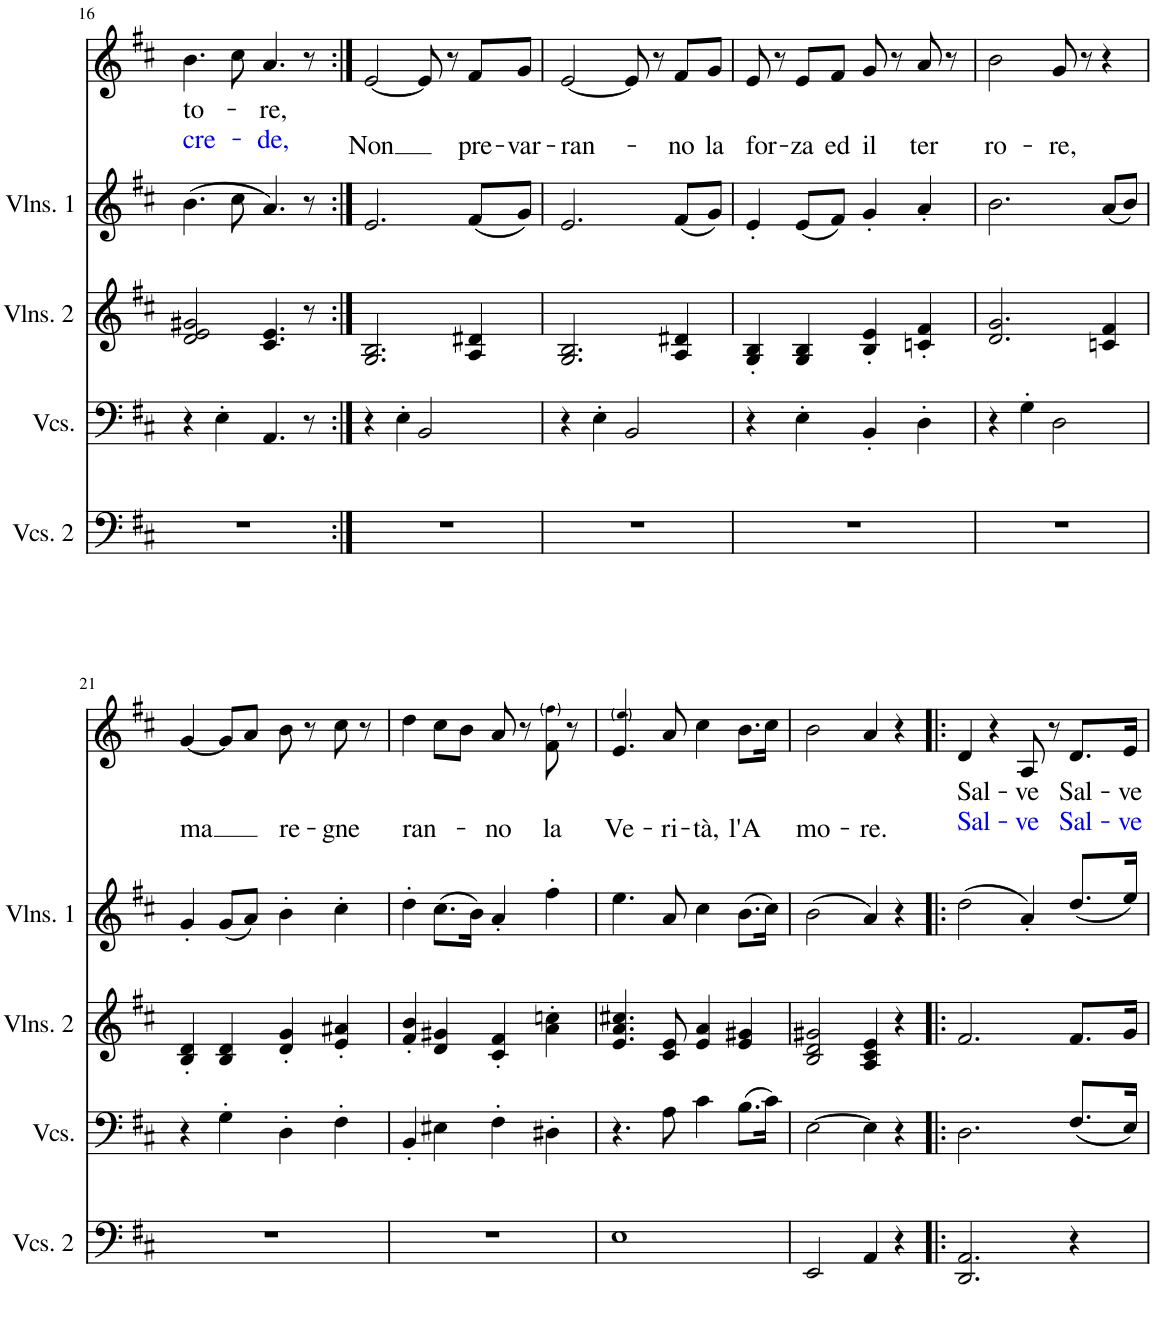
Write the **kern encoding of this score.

**kern	**kern	**kern	**kern	**kern	**text	**text
*part5	*part4	*part3	*part2	*part1	*part1	*part1
*staff5	*staff4	*staff3	*staff2	*staff1	*staff1	*staff1
*I"Violonchelos 2	*I"Violonchelos	*I"Violines 2	*I"Violines 1	*I"Voz	*	*
*I'Vcs. 2	*I'Vcs.	*I'Vlns. 2	*I'Vlns. 1	*	*	*
!!LO:PB:g=z
*clefF4	*clefF4	*clefG2	*clefG2	*clefG2	*	*
*k[f#c#]	*k[f#c#]	*k[f#c#]	*k[f#c#]	*k[f#c#]	*	*
*M4/4	*M4/4	*M4/4	*M4/4	*M4/4	*	*
*met(c)	*met(c)	*met(c)	*met(c)	*met(c)	*	*
=16	=16	=16	=16	=16	=16	=16
!	!	!	!	!	!LO:LY:b	!LO:LY:b:color=#0000E7
1r	4r	2d/ 2e/ 2g#X/	(4.b\	4.b\	-to-	cre-
.	4E'\	.	.	.	.	.
.	.	.	8cc#\	8cc#\	.	.
!	!	!	!	!	!LO:LY:b	!LO:LY:b:color=#0000E7
.	4.AA/	4.c#/ 4.e/	4.a/)	4.a/	-re,	-de,
.	8r	8r	8r	8r	.	.
=17:|!	=17:|!	=17:|!	=17:|!	=17:|!	=17:|!	=17:|!
!	!	!	!	!	!LO:LY:b	!
1r	4r	2.G/ 2.B/	2.e/	[2e/	Non	.
.	4E'\	.	.	.	.	.
.	2BB/	.	.	8e/]	.	.
.	.	.	.	8r	.	.
!	!	!	!	!	!LO:LY:b	!
.	.	4A/ 4d#X/	(8f#/L	8f#/L	pre-	.
!	!	!	!	!	!LO:LY:b	!
.	.	.	8g/J)	8g/J	-var-	.
=18	=18	=18	=18	=18	=18	=18
!	!	!	!	!	!LO:LY:b	!
1r	4r	2.G/ 2.B/	2.e/	[2e/	-ran-	.
.	4E'\	.	.	.	.	.
.	2BB/	.	.	8e/]	.	.
.	.	.	.	8r	.	.
!	!	!	!	!	!LO:LY:b	!
.	.	4A/ 4d#X/	(8f#/L	8f#/L	-no	.
!	!	!	!	!	!LO:LY:b	!
.	.	.	8g/J)	8g/J	la	.
=19	=19	=19	=19	=19	=19	=19
!	!	!	!	!	!LO:LY:b	!
1r	4r	4G/' 4B/'	4e'/	8e/	for-	.
.	.	.	.	8r	.	.
!	!	!	!	!	!LO:LY:b	!
.	4E'\	4G/ 4B/	(8e/L	8e/L	-za	.
!	!	!	!	!	!LO:LY:b	!
.	.	.	8f#/J)	8f#/J	ed	.
!	!	!	!	!	!LO:LY:b	!
.	4BB'/	4B/' 4e/'	4g'/	8g/	il	.
.	.	.	.	8r	.	.
!	!	!	!	!	!LO:LY:b	!
.	4D'\	4cn/' 4f#/'	4a'/	8a/	ter	.
.	.	.	.	8r	.	.
=20	=20	=20	=20	=20	=20	=20
!	!	!	!	!	!LO:LY:b	!
1r	4r	2.d/ 2.g/	2.b\	2b\	-ro-	.
.	4G'\	.	.	.	.	.
!	!	!	!	!	!LO:LY:b	!
.	2D\	.	.	8g/	-re,	.
.	.	.	.	8r	.	.
.	.	4cn/ 4f#/	(8a/L	4r	.	.
.	.	.	8b/J)	.	.	.
!!LO:LB:g=z
=21	=21	=21	=21	=21	=21	=21
!	!	!	!	!	!LO:LY:b	!
1r	4r	4B/' 4d/'	4g'/	[4g/	ma	.
.	4G'\	4B/ 4d/	(8g/L	8g/L]	.	.
.	.	.	8a/J)	8a/J	.	.
!	!	!	!	!	!LO:LY:b	!
.	4D'\	4d/' 4g/'	4b'\	8b\	re-	.
.	.	.	.	8r	.	.
!	!	!	!	!	!LO:LY:b	!
.	4F#'\	4e/' 4a#X/'	4cc#'\	8cc#\	-gne	.
.	.	.	.	8r	.	.
=22	=22	=22	=22	=22	=22	=22
!	!	!	!	!	!LO:LY:b	!
1r	4BB'/	4f#/' 4b/'	4dd'\	4dd\	-ran-	.
.	4E#X\	4d/ 4g#X/	(8.cc#\L	8cc#\L	.	.
.	.	.	.	8b\J	.	.
.	.	.	16b\Jk)	.	.	.
!	!	!	!	!	!LO:LY:b	!
.	4F#'\	4c#/' 4f#/'	4a'/	8a/	-no	.
.	.	.	.	8r	.	.
!	!	!	!	!	!LO:LY:b	!
.	4D#X'\	4a\' 4ccn\'	4ff#'\	8f#\ 8ff#\	la	.
.	.	.	.	8r	.	.
=23	=23	=23	=23	=23	=23	=23
!	!	!	!	!	!LO:LY:b	!
1E	4.r	4.e/ 4.a/ 4.cc#X/	4.ee\	4.e/ 4.ee/	Ve-	.
!	!	!	!	!	!LO:LY:b	!
.	8A\	8c#/ 8e/	8a/	8a/	-ri-	.
!	!	!	!	!	!LO:LY:b	!
.	4c#\	4e/ 4a/	4cc#\	4cc#\	-tà,	.
!	!	!	!	!	!LO:LY:b	!
.	(8.B\L	4e/ 4g#X/	(8.b\L	8.b\L	l'A	.
.	16c#\Jk)	.	16cc#\Jk)	16cc#\Jk	.	.
=24	=24	=24	=24	=24	=24	=24
!	!	!	!	!	!LO:LY:b	!
2EE/	[2E\	2B/ 2d/ 2g#X/	(2b\	2b\	-mo-	.
!	!	!	!	!	!LO:LY:b	!
4AA/	4E\]	4A/ 4c#/ 4e/	4a/)	4a/	-re.	.
4r	4r	4r	4r	4r	.	.
=25!|:	=25!|:	=25!|:	=25!|:	=25!|:	=25!|:	=25!|:
!	!	!	!	!	!LO:LY:b	!LO:LY:b:color=#0000E7
2.DD/ 2.AA/	2.D\	2.f#/	(2dd\	4d/	Sal-	Sal-
.	.	.	.	4r	.	.
!	!	!	!	!	!LO:LY:b	!LO:LY:b:color=#0000E7
.	.	.	4a'/)	8A/	-ve	-ve
.	.	.	.	8r	.	.
!	!	!	!	!	!LO:LY:b	!LO:LY:b:color=#0000E7
4r	(8.F#/L	8.f#/L	(8.dd/L	8.d/L	Sal-	Sal-
!	!	!	!	!	!LO:LY:b	!LO:LY:b:color=#0000E7
.	16E/Jk)	16g/Jk	16ee/Jk)	16e/Jk	-ve	-ve
=	=	=	=	=	=	=
*-	*-	*-	*-	*-	*-	*-
